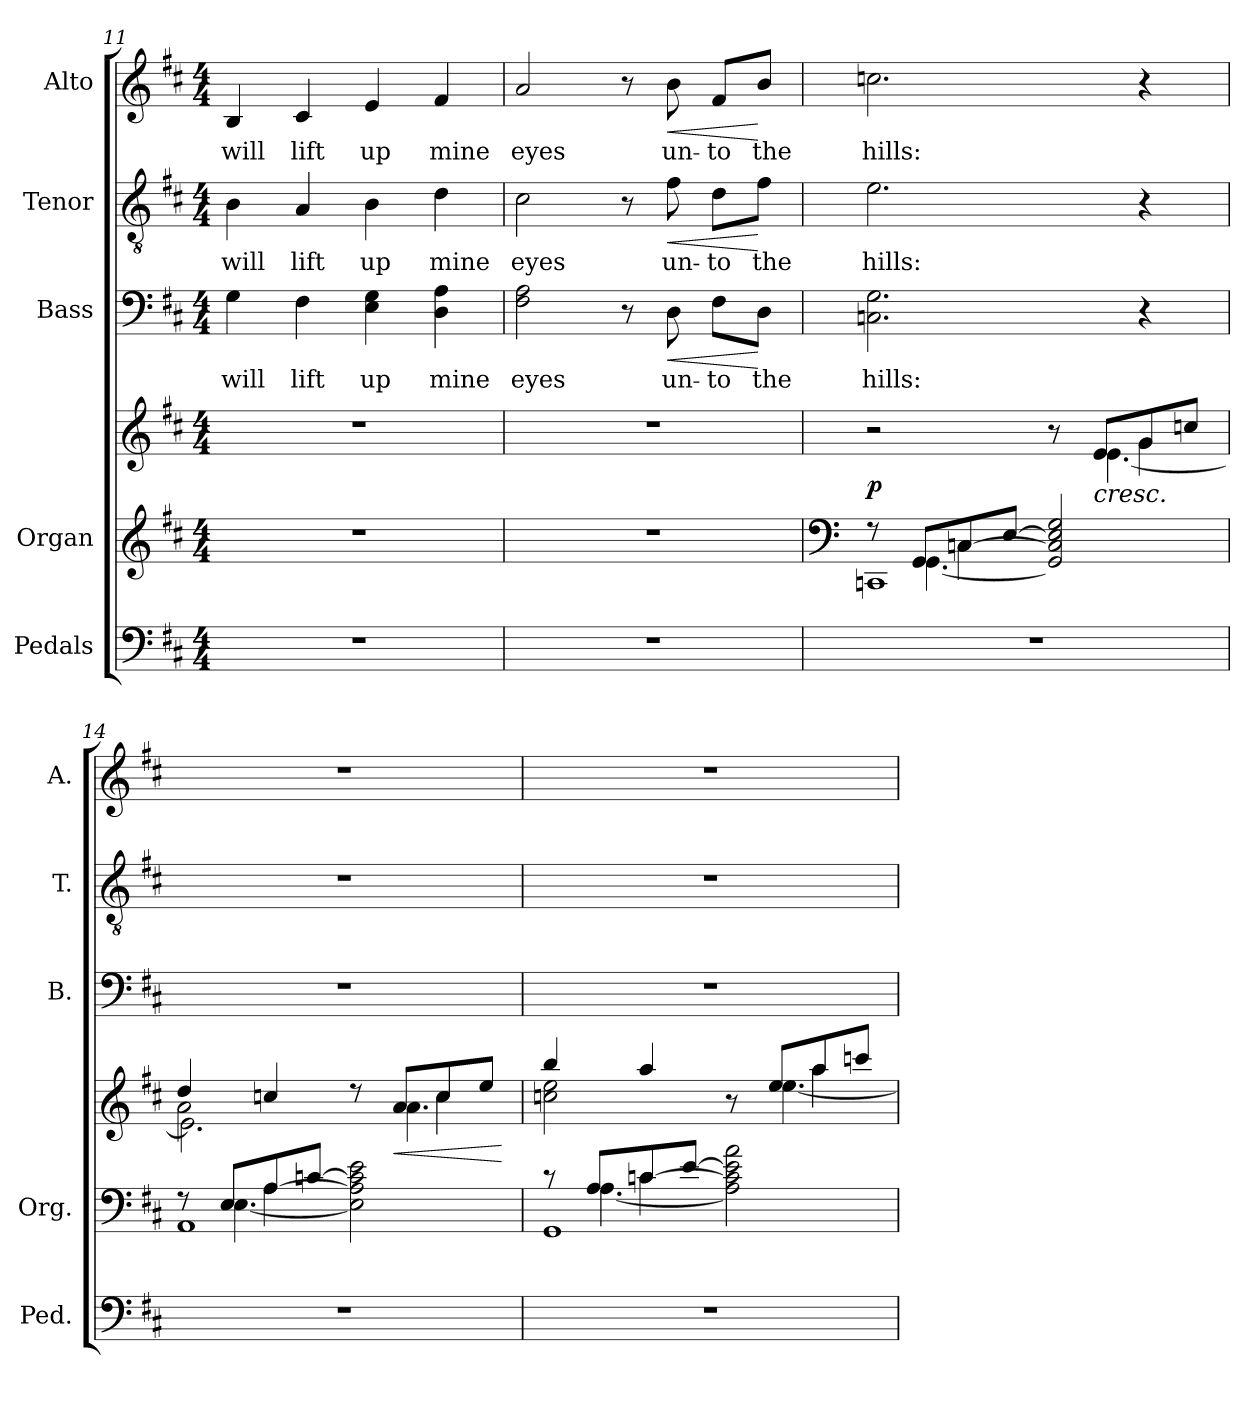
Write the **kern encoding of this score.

**kern	**kern	**kern	**dynam	**kern	**text	**dynam	**kern	**text	**dynam	**kern	**text	**dynam
*part5	*part4	*part4	*part4	*part3	*part3	*part3	*part2	*part2	*part2	*part1	*part1	*part1
*staff6	*staff5	*staff4	*staff4/5	*staff3	*staff3	*staff3	*staff2	*staff2	*staff2	*staff1	*staff1	*staff1
*I"Pedals	*I"Organ	*	*	*I"Bass	*	*	*I"Tenor	*	*	*I"Alto	*	*
*I'Ped.	*I'Org.	*	*	*I'B.	*	*	*I'T.	*	*	*I'A.	*	*
*clefF4	*clefG2	*clefG2	*	*clefF4	*	*	*clefGv2	*	*	*clefG2	*	*
*	*	*	*	*	*	*	*ITrd7c12	*	*	*	*	*
*k[f#c#]	*k[f#c#]	*k[f#c#]	*	*k[f#c#]	*	*	*k[f#c#]	*	*	*k[f#c#]	*	*
*D:	*D:	*D:	*	*D:	*	*	*D:	*	*	*D:	*	*
*M4/4	*M4/4	*M4/4	*	*M4/4	*	*	*M4/4	*	*	*M4/4	*	*
=11	=11	=11	=11	=11	=11	=11	=11	=11	=11	=11	=11	=11
!	!	!	!	!	!LO:LY:b:color=#000000	!	!	!	!	!	!	!
!	!	!	!	!	!	!	!	!LO:LY:b:color=#000000	!	!	!	!
!	!	!	!	!	!	!	!	!	!	!	!LO:LY:b:color=#000000	!
1r	1r	1r	.	4Gi\	will	.	4BBi\	will	.	4Bi/	will	.
!	!	!	!	!	!LO:LY:b:color=#000000	!	!	!	!	!	!	!
!	!	!	!	!	!	!	!	!LO:LY:b:color=#000000	!	!	!	!
!	!	!	!	!	!	!	!	!	!	!	!LO:LY:b:color=#000000	!
.	.	.	.	4F#i\	lift	.	4AAi/	lift	.	4c#i/	lift	.
!	!	!	!	!	!LO:LY:b:color=#000000	!	!	!	!	!	!	!
!	!	!	!	!	!	!	!	!LO:LY:b:color=#000000	!	!	!	!
!	!	!	!	!	!	!	!	!	!	!	!LO:LY:b:color=#000000	!
.	.	.	.	4Ei\ 4Gi	up	.	4BBi\	up	.	4ei/	up	.
!	!	!	!	!	!LO:LY:b:color=#000000	!	!	!	!	!	!	!
!	!	!	!	!	!	!	!	!LO:LY:b:color=#000000	!	!	!	!
!	!	!	!	!	!	!	!	!	!	!	!LO:LY:b:color=#000000	!
.	.	.	.	4Di\ 4Ai	mine	.	4Di\	mine	.	4f#i/	mine	.
=12	=12	=12	=12	=12	=12	=12	=12	=12	=12	=12	=12	=12
!	!	!	!	!	!LO:LY:b:color=#000000	!	!	!	!	!	!	!
!	!	!	!	!	!	!	!	!LO:LY:b:color=#000000	!	!	!	!
!	!	!	!	!	!	!	!	!	!	!	!LO:LY:b:color=#000000	!
1r	1r	1r	.	2F#i\ 2Ai	eyes	.	2C#i\	eyes	.	2ai/	eyes	.
.	.	.	.	8r	.	.	8r	.	.	8r	.	.
!	!	!	!	!	!LO:LY:b:color=#000000	!LO:HP:b	!	!	!	!	!	!
!	!	!	!	!	!	!	!	!LO:LY:b:color=#000000	!LO:HP:b	!	!	!
!	!	!	!	!	!	!	!	!	!	!	!LO:LY:b:color=#000000	!LO:HP:b
.	.	.	.	8Di\	un-	<	8F#i\	un-	<	8bi\	un-	<
!	!	!	!	!	!LO:LY:b:color=#000000	!	!	!	!	!	!	!
!	!	!	!	!	!	!	!	!LO:LY:b:color=#000000	!	!	!	!
!	!	!	!	!	!	!	!	!	!	!	!LO:LY:b:color=#000000	!
.	.	.	.	8F#i\L	-to	.	8Di\L	-to	.	8f#i/L	-to	.
!	!	!	!	!	!LO:LY:b:color=#000000	!	!	!	!	!	!	!
!	!	!	!	!	!	!	!	!LO:LY:b:color=#000000	!	!	!	!
!	!	!	!	!	!	!	!	!	!	!	!LO:LY:b:color=#000000	!
.	.	.	.	8Di\J	the	[	8F#i\J	the	[	8bi/J	the	[
=13	=13	=13	=13	=13	=13	=13	=13	=13	=13	=13	=13	=13
*	*clefF4	*	*	*	*	*	*	*	*	*	*	*
*	*^	*^	*	*	*	*	*	*	*	*	*	*
*	*	*^	*	*^	*	*	*	*	*	*	*	*	*	*
*	*	*	*^	*	*	*	*	*	*	*	*	*	*	*	*	*
!	!	!	!	!	!	!	!	!	!	!LO:LY:b:color=#000000	!	!	!	!	!	!	!
!	!	!	!	!	!	!	!	!	!	!	!	!	!LO:LY:b:color=#000000	!	!	!	!
!	!	!	!	!	!	!	!	!	!	!	!	!	!	!	!	!LO:LY:b:color=#000000	!
1r	8ryy	8r	4ryy	1CCni	2r	2ryy	2ryy	p	2.Cni\ 2.Gi	hills:	.	2.Ei\	hills:	.	2.ccni\	hills:	.
.	8GGi/L	[4.GGi\	.	.	.	.	.	.	.	.	.	.	.	.	.	.	.
.	8Cni/	.	[4Ci\	.	.	.	.	.	.	.	.	.	.	.	.	.	.
.	[8Ei/J	.	.	.	.	.	.	.	.	.	.	.	.	.	.	.	.
.	2GGi/] 2Ci] 2Ei] 2Gi	2ryy	2ryy	.	8r	8ryy	4ryy	.	.	.	.	.	.	.	.	.	.
!	!	!	!	!	!	!	!	!LO:HP:b	!	!	!	!	!	!	!	!	!
.	.	.	.	.	8ei/L	[4.ei\	.	<	.	.	.	.	.	.	.	.	.
.	.	.	.	.	8gi/	.	4gi\	.	4r	.	.	4r	.	.	4r	.	.
.	.	.	.	.	8ccni/J	.	.	.	.	.	.	.	.	.	.	.	.
=14	=14	=14	=14	=14	=14	=14	=14	=14	=14	=14	=14	=14	=14	=14	=14	=14	=14
1r	8ryy	8r	4ryy	1AAi	4ddi/	2ai\	2.ei\]	.	1r	.	.	1r	.	.	1r	.	.
.	8Ei/L	[4.Ei\	.	.	.	.	.	.	.	.	.	.	.	.	.	.	.
.	8Ai/	.	[4Ai\	.	4ccni/	.	.	.	.	.	.	.	.	.	.	.	.
.	[8cni/J	.	.	.	.	.	.	.	.	.	.	.	.	.	.	.	.
.	2Ei\] 2Ai] 2ci] 2ei	2ryy	2ryy	.	8r	8ryy	.	.	.	.	.	.	.	.	.	.	.
!	!	!	!	!	!	!	!	!LO:HP:b	!	!	!	!	!	!	!	!	!
.	.	.	.	.	8ai/L	4.ai\	.	<	.	.	.	.	.	.	.	.	.
.	.	.	.	.	8cci/	.	4cci\	.	.	.	.	.	.	.	.	.	.
.	.	.	.	.	8eei/J	.	.	.	.	.	.	.	.	.	.	.	.
*	*v	*v	*v	*v	*	*	*	*	*	*	*	*	*	*	*	*	*
*	*	*v	*v	*v	*	*	*	*	*	*	*	*	*	*
.	.	.	[	.	.	.	.	.	.	.	.	.
!!LO:PB:g=z
=15	=15	=15	=15	=15	=15	=15	=15	=15	=15	=15	=15	=15
*	*^	*^	*	*	*	*	*	*	*	*	*	*
*	*	*^	*	*^	*	*	*	*	*	*	*	*	*	*
*	*	*	*^	*	*	*	*	*	*	*	*	*	*	*	*	*
1r	8ryy	8r	4ryy	1GGi	4bbi/	2ccni\ 2eei	2.ryy	.	1r	.	.	1r	.	.	1r	.	.
.	8Ai/L	[4.Ai\	.	.	.	.	.	.	.	.	.	.	.	.	.	.	.
.	8cni/	.	[4ci\	.	4aai/	.	.	.	.	.	.	.	.	.	.	.	.
.	[8ei/J	.	.	.	.	.	.	.	.	.	.	.	.	.	.	.	.
.	2Ai\] 2ci] 2ei] 2ai	2ryy	2ryy	.	8r	8ryy	.	.	.	.	.	.	.	.	.	.	.
.	.	.	.	.	8eei/L	[4.eei\	.	.	.	.	.	.	.	.	.	.	.
.	.	.	.	.	8aai/	.	4aai\	.	.	.	.	.	.	.	.	.	.
.	.	.	.	.	8cccni/J	.	.	.	.	.	.	.	.	.	.	.	.
*	*v	*v	*v	*v	*	*	*	*	*	*	*	*	*	*	*	*	*
*	*	*v	*v	*v	*	*	*	*	*	*	*	*	*	*
.	.	.	[	.	.	.	.	.	.	.	.	.
=	=	=	=	=	=	=	=	=	=	=	=	=
*-	*-	*-	*-	*-	*-	*-	*-	*-	*-	*-	*-	*-
